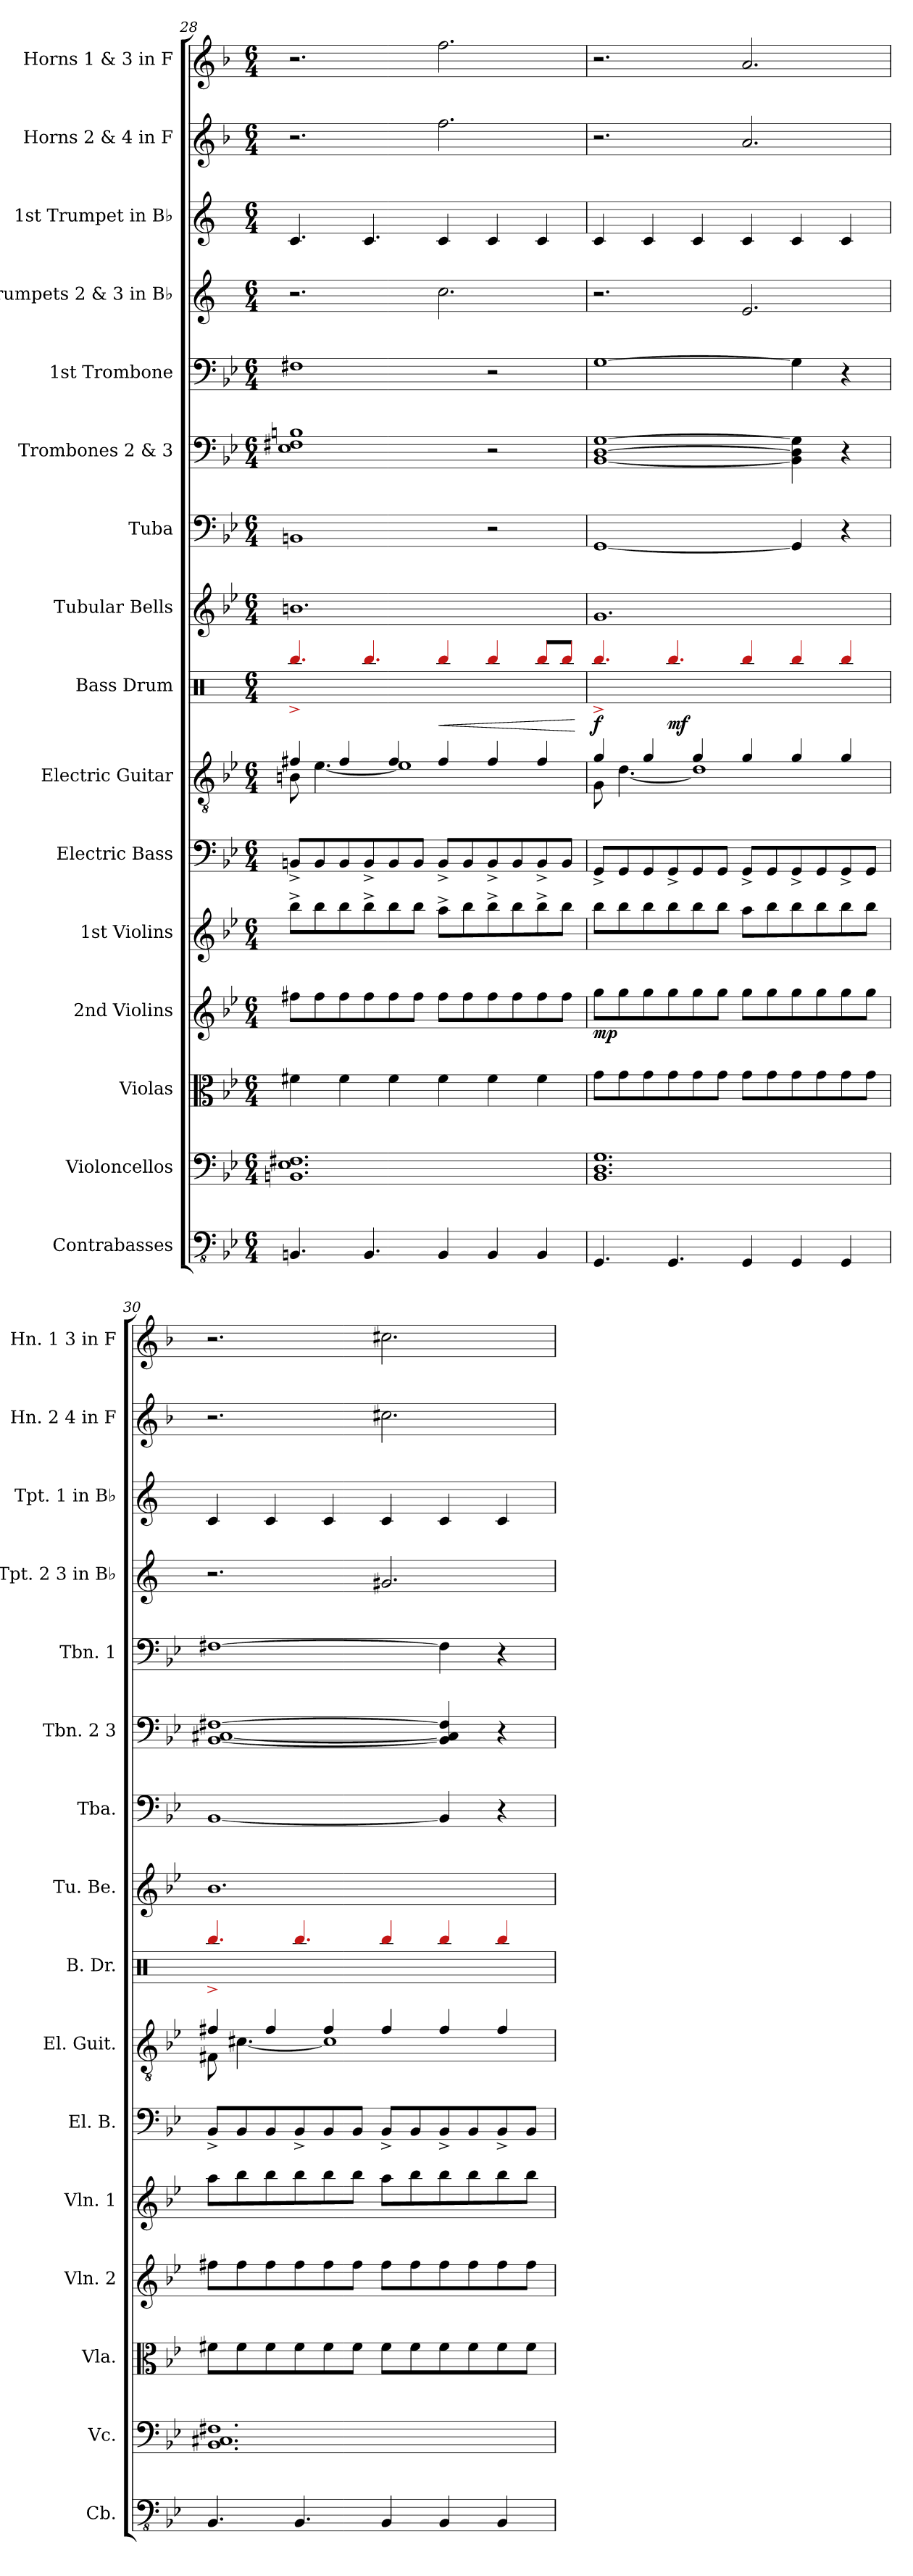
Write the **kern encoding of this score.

**kern	**kern	**kern	**kern	**dynam	**kern	**kern	**kern	**kern	**dynam	**kern	**kern	**kern	**kern	**kern	**kern	**kern	**kern
*part16	*part15	*part14	*part13	*part13	*part12	*part11	*part10	*part9	*part9	*part8	*part7	*part6	*part5	*part4	*part3	*part2	*part1
*staff16	*staff15	*staff14	*staff13	*staff13	*staff12	*staff11	*staff10	*staff9	*staff9	*staff8	*staff7	*staff6	*staff5	*staff4	*staff3	*staff2	*staff1
*I"Contrabasses	*I"Violoncellos	*I"Violas	*I"2nd Violins	*	*I"1st Violins	*I"Electric Bass	*I"Electric Guitar	*I"Bass Drum	*	*I"Tubular Bells	*I"Tuba	*I"Trombones 2 &amp; 3	*I"1st Trombone	*I"Trumpets 2 &amp; 3 in B♭	*I"1st Trumpet in B♭	*I"Horns 2 &amp; 4 in F	*I"Horns 1 &amp; 3 in F
*I'Cb.	*I'Vc.	*I'Vla.	*I'Vln. 2	*	*I'Vln. 1	*I'El. B.	*I'El. Guit.	*I'B. Dr.	*	*I'Tu. Be.	*I'Tba.	*I'Tbn. 2 3	*I'Tbn. 1	*I'Tpt. 2 3 in B♭	*I'Tpt. 1 in B♭	*I'Hn. 2 4 in F	*I'Hn. 1 3 in F
*clefFv4	*clefF4	*clefC3	*clefG2	*	*clefG2	*clefF4	*clefGv2	*clefX	*	*clefG2	*clefF4	*clefF4	*clefF4	*clefG2	*clefG2	*clefG2	*clefG2
*	*	*	*	*	*	*ITrd7c12	*	*	*	*	*	*	*	*ITrd1c2	*ITrd1c2	*ITrd4c7	*ITrd4c7
*k[b-e-]	*k[b-e-]	*k[b-e-]	*k[b-e-]	*	*k[b-e-]	*k[b-e-]	*k[b-e-]	*k[]	*	*k[b-e-]	*k[b-e-]	*k[b-e-]	*k[b-e-]	*k[b-e-]	*k[b-e-]	*k[b-e-]	*k[b-e-]
*M6/4	*M6/4	*M6/4	*M6/4	*	*M6/4	*M6/4	*M6/4	*M6/4	*	*M6/4	*M6/4	*M6/4	*M6/4	*M6/4	*M6/4	*M6/4	*M6/4
=28	=28	=28	=28	=28	=28	=28	=28	=28	=28	=28	=28	=28	=28	=28	=28	=28	=28
*	*	*	*	*	*	*	*^	*	*	*	*	*	*	*	*	*	*
4.BBBn/	1.BBn 1.E- 1.F#X	4f#X\	8ff#X\L	.	8bb-^\L	8BBBn^/L	4f#X/	8Bn\	4.bb^/	.	1.bn	1BBn	1E- 1F#X 1Bn	1F#X	2.r	4.B-/	2.r	2.r
.	.	.	8ff#\	.	8bb-\	8BBB/	.	[4.e-\	.	.	.	.	.	.	.	.	.	.
.	.	4f#\	8ff#\	.	8bb-\	8BBB/	4f#/	.	.	.	.	.	.	.	.	.	.	.
4.BBB/	.	.	8ff#\	.	8bb-^\	8BBB^/	.	.	4.bb/	.	.	.	.	.	.	4.B-/	.	.
.	.	4f#\	8ff#\	.	8bb-\	8BBB/	4f#/	1e-]	.	.	.	.	.	.	.	.	.	.
.	.	.	8ff#\J	.	8bb-\J	8BBB/J	.	.	.	.	.	.	.	.	.	.	.	.
!	!	!	!	!	!	!	!	!	!	!LO:HP:b	!	!	!	!	!	!	!	!
4BBB/	.	4f#\	8ff#\L	.	8aa^\L	8BBB^/L	4f#/	.	4bb/	<	.	.	.	.	2.b-\	4B-/	2.b-\	2.b-\
.	.	.	8ff#\	.	8bb-\	8BBB/	.	.	.	.	.	.	.	.	.	.	.	.
4BBB/	.	4f#\	8ff#\	.	8bb-^\	8BBB^/	4f#/	.	4bb/	.	.	2r	2r	2r	.	4B-/	.	.
.	.	.	8ff#\	.	8bb-\	8BBB/	.	.	.	.	.	.	.	.	.	.	.	.
4BBB/	.	4f#\	8ff#\	.	8bb-^\	8BBB^/	4f#/	.	8bb/L	.	.	.	.	.	.	4B-/	.	.
.	.	.	8ff#\J	.	8bb-\J	8BBB/J	.	.	8bb/J	.	.	.	.	.	.	.	.	.
*	*	*	*	*	*	*	*v	*v	*	*	*	*	*	*	*	*	*	*
.	.	.	.	.	.	.	.	.	[	.	.	.	.	.	.	.	.
!!LO:PB:g=z
=29	=29	=29	=29	=29	=29	=29	=29	=29	=29	=29	=29	=29	=29	=29	=29	=29	=29
*	*	*	*	*	*	*	*^	*	*	*	*	*	*	*	*	*	*
!	!	!	!	!LO:DY:b	!	!	!	!	!	!LO:DY:b	!	!	!	!	!	!	!	!
4.GGG/	1.BB- 1.D 1.G	8g\L	8gg\L	mp	8bb-\L	8GGG^/L	4g/	8G\	4.bb^/	f	1.g	[1GG	[1BB- [1D [1G	[1G	2.r	4B-/	2.r	2.r
.	.	8g\	8gg\	.	8bb-\	8GGG/	.	[4.d\	.	.	.	.	.	.	.	.	.	.
.	.	8g\	8gg\	.	8bb-\	8GGG/	4g/	.	.	.	.	.	.	.	.	4B-/	.	.
!	!	!	!	!	!	!	!	!	!	!LO:DY:b	!	!	!	!	!	!	!	!
4.GGG/	.	8g\	8gg\	.	8bb-\	8GGG^/	.	.	4.bb/	mf	.	.	.	.	.	.	.	.
.	.	8g\	8gg\	.	8bb-\	8GGG/	4g/	1d]	.	.	.	.	.	.	.	4B-/	.	.
.	.	8g\J	8gg\J	.	8bb-\J	8GGG/J	.	.	.	.	.	.	.	.	.	.	.	.
4GGG/	.	8g\L	8gg\L	.	8aa\L	8GGG^/L	4g/	.	4bb/	.	.	.	.	.	2.d/	4B-/	2.d/	2.d/
.	.	8g\	8gg\	.	8bb-\	8GGG/	.	.	.	.	.	.	.	.	.	.	.	.
4GGG/	.	8g\	8gg\	.	8bb-\	8GGG^/	4g/	.	4bb/	.	.	4GG/]	4BB-\] 4D\] 4G\]	4G\]	.	4B-/	.	.
.	.	8g\	8gg\	.	8bb-\	8GGG/	.	.	.	.	.	.	.	.	.	.	.	.
4GGG/	.	8g\	8gg\	.	8bb-\	8GGG^/	4g/	.	4bb/	.	.	4r	4r	4r	.	4B-/	.	.
.	.	8g\J	8gg\J	.	8bb-\J	8GGG/J	.	.	.	.	.	.	.	.	.	.	.	.
=30	=30	=30	=30	=30	=30	=30	=30	=30	=30	=30	=30	=30	=30	=30	=30	=30	=30	=30
4.BBB-/	1.BB- 1.C#X 1.F#X	8f#X\L	8ff#X\L	.	8aa\L	8BBB-^/L	4f#X/	8F#X\	4.bb^/	.	1.b-	[1BB-	[1BB- [1C#X [1F#X	[1F#X	2.r	4B-/	2.r	2.r
.	.	8f#\	8ff#\	.	8bb-\	8BBB-/	.	[4.c#X\	.	.	.	.	.	.	.	.	.	.
.	.	8f#\	8ff#\	.	8bb-\	8BBB-/	4f#/	.	.	.	.	.	.	.	.	4B-/	.	.
4.BBB-/	.	8f#\	8ff#\	.	8bb-\	8BBB-^/	.	.	4.bb/	.	.	.	.	.	.	.	.	.
.	.	8f#\	8ff#\	.	8bb-\	8BBB-/	4f#/	1c#]	.	.	.	.	.	.	.	4B-/	.	.
.	.	8f#\J	8ff#\J	.	8bb-\J	8BBB-/J	.	.	.	.	.	.	.	.	.	.	.	.
4BBB-/	.	8f#\L	8ff#\L	.	8aa\L	8BBB-^/L	4f#/	.	4bb/	.	.	.	.	.	2.f#X/	4B-/	2.f#X\	2.f#X\
.	.	8f#\	8ff#\	.	8bb-\	8BBB-/	.	.	.	.	.	.	.	.	.	.	.	.
4BBB-/	.	8f#\	8ff#\	.	8bb-\	8BBB-^/	4f#/	.	4bb/	.	.	4BB-/]	4BB-/] 4C#/] 4F#/]	4F#\]	.	4B-/	.	.
.	.	8f#\	8ff#\	.	8bb-\	8BBB-/	.	.	.	.	.	.	.	.	.	.	.	.
4BBB-/	.	8f#\	8ff#\	.	8bb-\	8BBB-^/	4f#/	.	4bb/	.	.	4r	4r	4r	.	4B-/	.	.
.	.	8f#\J	8ff#\J	.	8bb-\J	8BBB-/J	.	.	.	.	.	.	.	.	.	.	.	.
*	*	*	*	*	*	*	*v	*v	*	*	*	*	*	*	*	*	*	*
=	=	=	=	=	=	=	=	=	=	=	=	=	=	=	=	=	=
*-	*-	*-	*-	*-	*-	*-	*-	*-	*-	*-	*-	*-	*-	*-	*-	*-	*-
